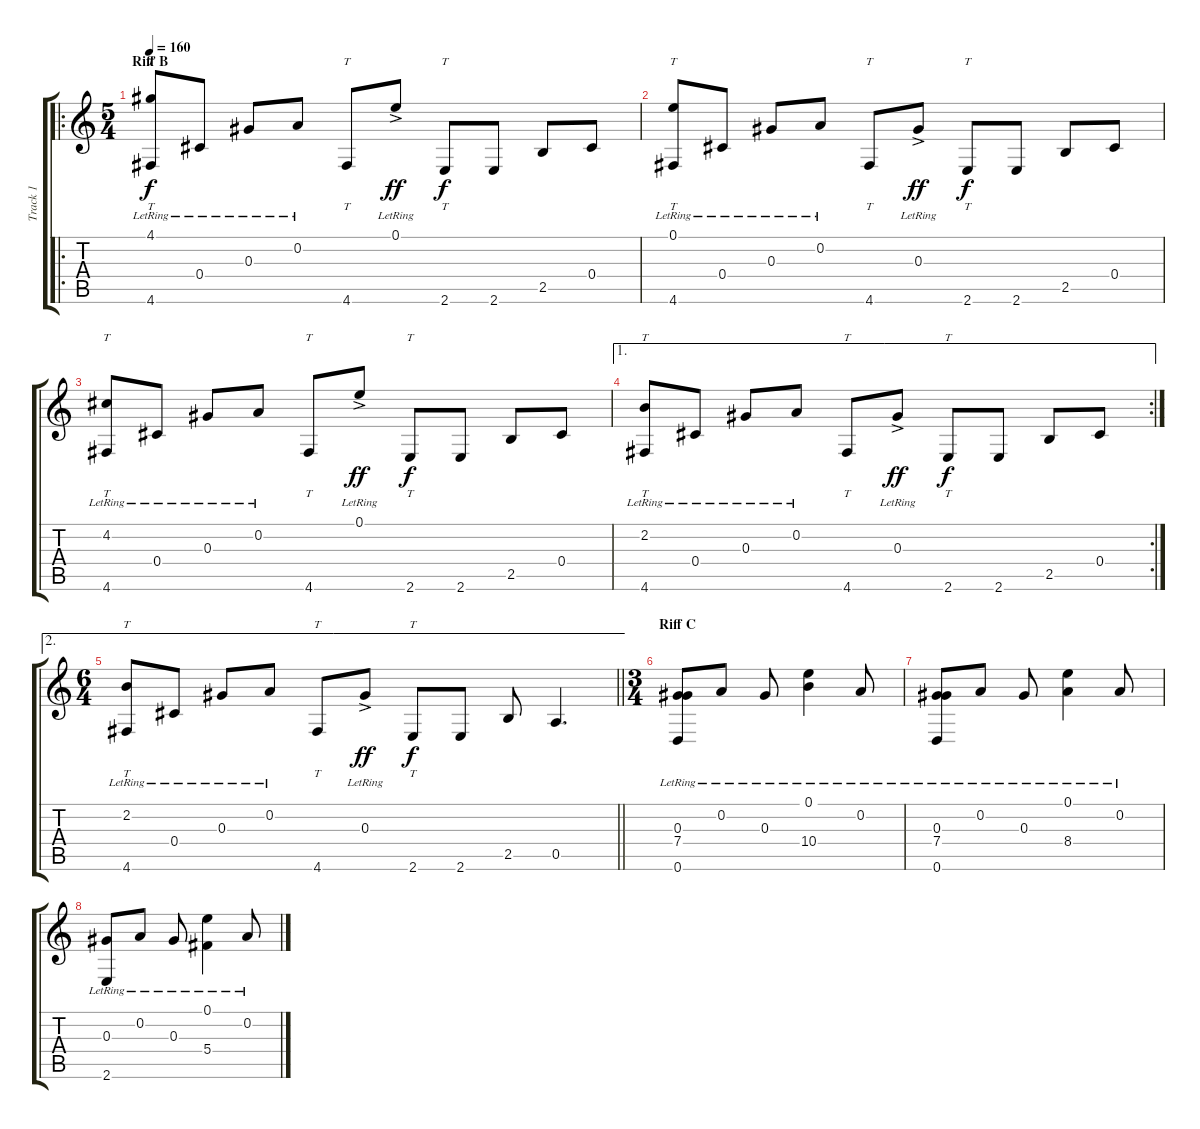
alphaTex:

\track ("Track 1" "Track 1") {instrument acousticguitarsteel}
\staff {score tabs}
\tuning (E4 A3 Ab3 Db3 A2 D2) {hide}
\ro
\ts (5 4)
\section ("" "Riff B")
\tempo 160
\clef g2
\ks c
(4.1{lr} 4.6{lr}).8{tt dy f} 0.4{lr}.8 0.3{lr}.8 0.2{lr}.8 4.6.8{tt} 0.1{ac lr}.8{dy ff} 2.6.8{tt dy f} 2.6.8 2.5.8 0.4.8 |
(0.1{lr} 4.6{lr}).8{tt} 0.4{lr}.8 0.3{lr}.8 0.2{lr}.8 4.6.8{tt} 0.3{ac lr}.8{dy ff} 2.6.8{tt dy f} 2.6.8 2.5.8 0.4.8 |
(4.2{lr} 4.6{lr}).8{tt} 0.4{lr}.8 0.3{lr}.8 0.2{lr}.8 4.6.8{tt} 0.1{ac lr}.8{dy ff} 2.6.8{tt dy f} 2.6.8 2.5.8 0.4.8 |
\ae 1
\rc 2
(2.2{lr} 4.6{lr}).8{tt} 0.4{lr}.8 0.3{lr}.8 0.2{lr}.8 4.6.8{tt} 0.3{ac lr}.8{dy ff} 2.6.8{tt dy f} 2.6.8 2.5.8 0.4.8 |
\ae 2
\ts (6 4)
\barLineRight lightlight
(2.2{lr} 4.6{lr}).8{tt} 0.4{lr}.8 0.3{lr}.8 0.2{lr}.8 4.6.8{tt} 0.3{ac lr}.8{dy ff} 2.6.8{tt dy f} 2.6.8 2.5.8 0.5.4{d} |
\ts (3 4)
\section ("" "Riff C")
(0.3{lr} 7.4{lr} 0.6{lr}).8 0.2{lr}.8 0.3{lr}.8 (0.1{lr} 10.4{lr}).4 0.2{lr}.8 |
(0.3{lr} 7.4{lr} 0.6{lr}).8 0.2{lr}.8 0.3{lr}.8 (0.1{lr} 8.4{lr}).4 0.2{lr}.8 |
(0.3{lr} 2.6{lr}).8 0.2{lr}.8 0.3{lr}.8 (0.1{lr} 5.4{lr}).4 0.2{lr}.8
